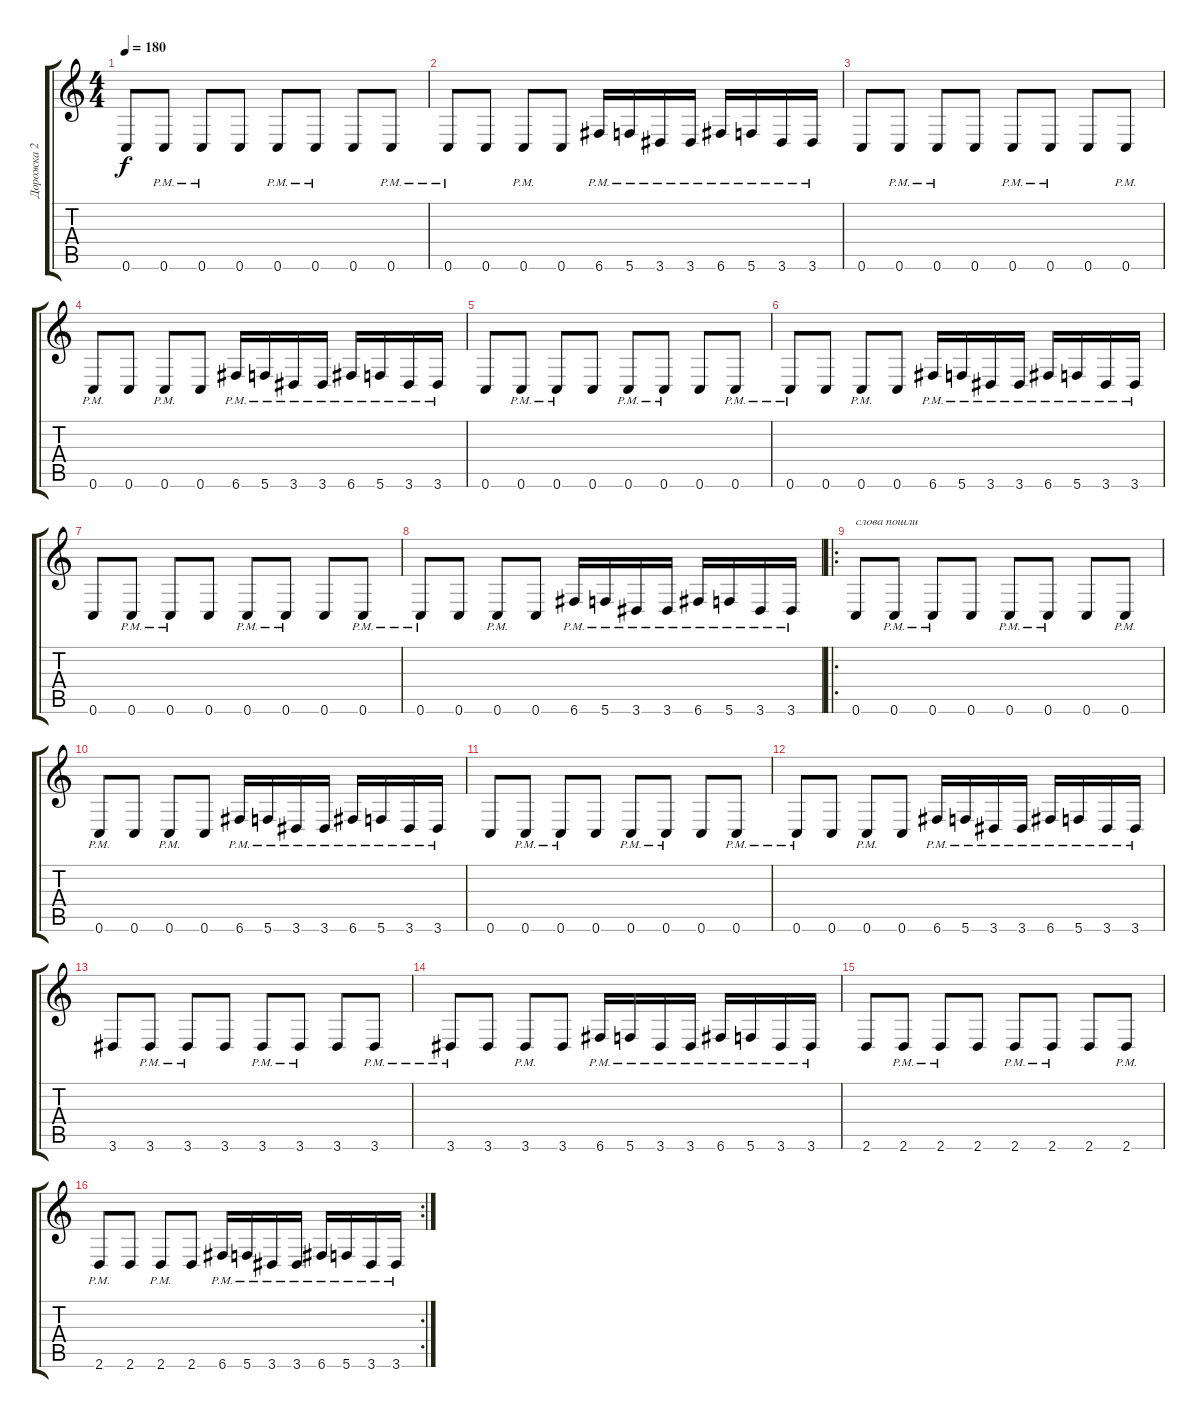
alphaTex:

\track ("Дорожка 2" "Дорожка 2") {instrument distortionguitar}
\staff {score tabs}
\tuning (D4 A3 F3 C3 G2 C2) {hide}
\ts (4 4)
\tempo 180
\clef g2
\ks c
0.6.8{dy f} 0.6{pm}.8 0.6{pm}.8 0.6.8 0.6{pm}.8 0.6{pm}.8 0.6.8 0.6{pm}.8 |
0.6{pm}.8 0.6.8 0.6{pm}.8 0.6.8 6.6{pm}.16 5.6{pm}.16 3.6{pm}.16 3.6{pm}.16 6.6{pm}.16 5.6{pm}.16 3.6{pm}.16 3.6{pm}.16 |
0.6.8 0.6{pm}.8 0.6{pm}.8 0.6.8 0.6{pm}.8 0.6{pm}.8 0.6.8 0.6{pm}.8 |
0.6{pm}.8 0.6.8 0.6{pm}.8 0.6.8 6.6{pm}.16 5.6{pm}.16 3.6{pm}.16 3.6{pm}.16 6.6{pm}.16 5.6{pm}.16 3.6{pm}.16 3.6{pm}.16 |
0.6.8 0.6{pm}.8 0.6{pm}.8 0.6.8 0.6{pm}.8 0.6{pm}.8 0.6.8 0.6{pm}.8 |
0.6{pm}.8 0.6.8 0.6{pm}.8 0.6.8 6.6{pm}.16 5.6{pm}.16 3.6{pm}.16 3.6{pm}.16 6.6{pm}.16 5.6{pm}.16 3.6{pm}.16 3.6{pm}.16 |
0.6.8 0.6{pm}.8 0.6{pm}.8 0.6.8 0.6{pm}.8 0.6{pm}.8 0.6.8 0.6{pm}.8 |
0.6{pm}.8 0.6.8 0.6{pm}.8 0.6.8 6.6{pm}.16 5.6{pm}.16 3.6{pm}.16 3.6{pm}.16 6.6{pm}.16 5.6{pm}.16 3.6{pm}.16 3.6{pm}.16 |
\ro
0.6.8{txt "слова пошли"} 0.6{pm}.8 0.6{pm}.8 0.6.8 0.6{pm}.8 0.6{pm}.8 0.6.8 0.6{pm}.8 |
0.6{pm}.8 0.6.8 0.6{pm}.8 0.6.8 6.6{pm}.16 5.6{pm}.16 3.6{pm}.16 3.6{pm}.16 6.6{pm}.16 5.6{pm}.16 3.6{pm}.16 3.6{pm}.16 |
0.6.8 0.6{pm}.8 0.6{pm}.8 0.6.8 0.6{pm}.8 0.6{pm}.8 0.6.8 0.6{pm}.8 |
0.6{pm}.8 0.6.8 0.6{pm}.8 0.6.8 6.6{pm}.16 5.6{pm}.16 3.6{pm}.16 3.6{pm}.16 6.6{pm}.16 5.6{pm}.16 3.6{pm}.16 3.6{pm}.16 |
3.6.8 3.6{pm}.8 3.6{pm}.8 3.6.8 3.6{pm}.8 3.6{pm}.8 3.6.8 3.6{pm}.8 |
3.6{pm}.8 3.6.8 3.6{pm}.8 3.6.8 6.6{pm}.16 5.6{pm}.16 3.6{pm}.16 3.6{pm}.16 6.6{pm}.16 5.6{pm}.16 3.6{pm}.16 3.6{pm}.16 |
2.6.8 2.6{pm}.8 2.6{pm}.8 2.6.8 2.6{pm}.8 2.6{pm}.8 2.6.8 2.6{pm}.8 |
\rc 2
2.6{pm}.8 2.6.8 2.6{pm}.8 2.6.8 6.6{pm}.16 5.6{pm}.16 3.6{pm}.16 3.6{pm}.16 6.6{pm}.16 5.6{pm}.16 3.6{pm}.16 3.6{pm}.16
